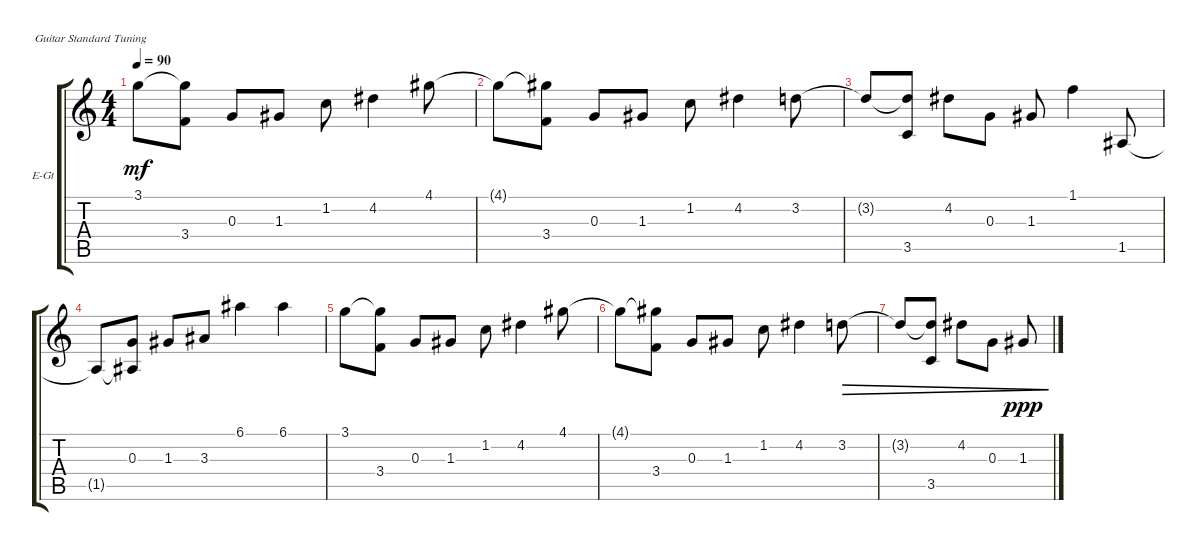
\defaultSystemsLayout 4
\bracketExtendMode groupsimilarinstruments
\firstSystemTrackNameOrientation horizontal
\otherSystemsTrackNameOrientation horizontal
\track ("Electric Guitar" "E-Gt") {instrument electricguitarclean}
\staff {score tabs}
\tuning (E4 B3 G3 D3 A2 E2)
\ts (4 4)
\scale
0.103119
\tempo 90
\accidentals auto
\clef g2
\ottava regular
\simile none
\ks c
3.1.8{dy mf} (3.1{t} 3.4).8 0.3.8 1.3.8 1.2.8 4.2.4 4.1.8 |
\scale
0.169178 4.1{t}.8 (4.1{t} 3.4).8 0.3.8 1.3.8 1.2.8 4.2.4 3.2.8 |
\scale
0.360106 3.2{t}.8 (3.2{t} 3.5).8 4.2.8 0.3.8 1.3.8 1.1.4 1.5.8 |
\scale
0.369028 1.5{t}.8 (1.5{t} 0.3).8 1.3.8 3.3.8 6.1.4 6.1.4 |
\scale
0.373597 3.1.8 (3.1{t} 3.4).8 0.3.8 1.3.8 1.2.8 4.2.4 4.1.8 |
\scale
0.034279 4.1{t}.8 (4.1{t} 3.4).8 0.3.8 1.3.8 1.2.8 4.2.4 3.2.8{dec} |
\scale
0.0971012 3.2{t}.8{dec} (3.2{t} 3.5).8{dec} 4.2.8{dec} 0.3.8{dec} 1.3.8{dec dy ppp} |
\scale
0.495564
